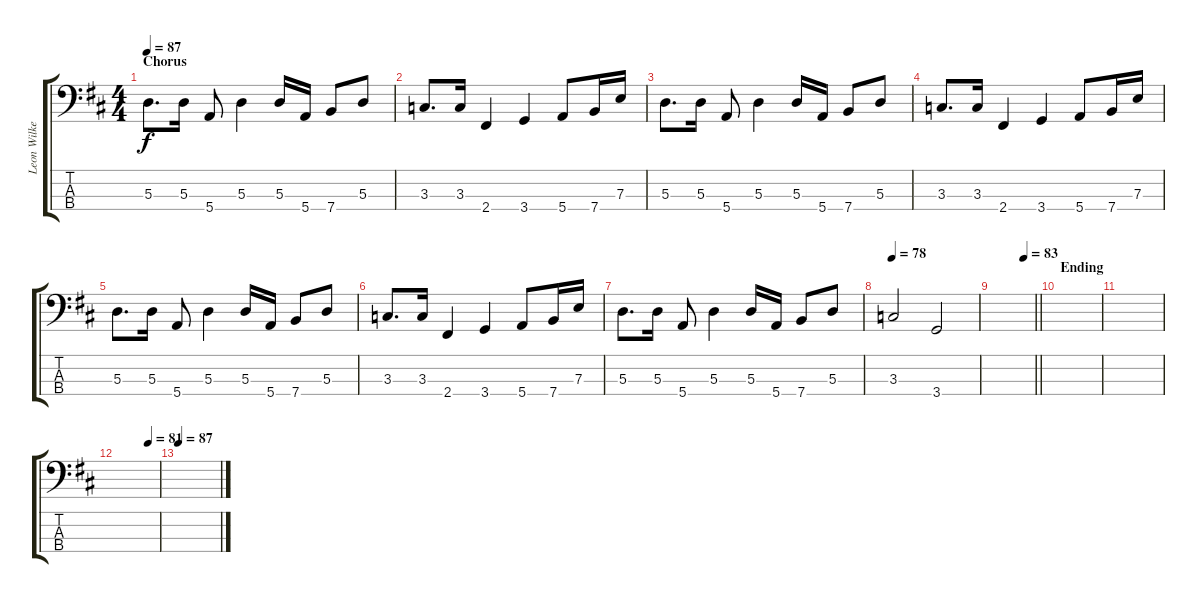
\track ("Leon Wilkeson - Bass" "Leon Wilke") {instrument electricbasspick}
\staff {score tabs}
\tuning (G2 D2 A1 E1) {hide}
\ts (4 4)
\section ("" "Chorus")
\tempo 87
\clef f4
\ks d
5.3.8{d dy f} 5.3.16 5.4.8 5.3.4 5.3.16 5.4.16 7.4.8 5.3.8 |
3.3.8{d} 3.3.16 2.4.4 3.4.4 5.4.8 7.4.16 7.3.16 |
5.3.8{d} 5.3.16 5.4.8 5.3.4 5.3.16 5.4.16 7.4.8 5.3.8 |
3.3.8{d} 3.3.16 2.4.4 3.4.4 5.4.8 7.4.16 7.3.16 |
5.3.8{d} 5.3.16 5.4.8 5.3.4 5.3.16 5.4.16 7.4.8 5.3.8 |
3.3.8{d} 3.3.16 2.4.4 3.4.4 5.4.8 7.4.16 7.3.16 |
5.3.8{d} 5.3.16 5.4.8 5.3.4 5.3.16 5.4.16 7.4.8 5.3.8 |
\tempo 78
3.3.2 3.4.2 |
\tempo (83 0.75)
\barLineRight lightlight
|
\section ("" "Ending")
|
|
\tempo (81 0.75)
|
\tempo 87
